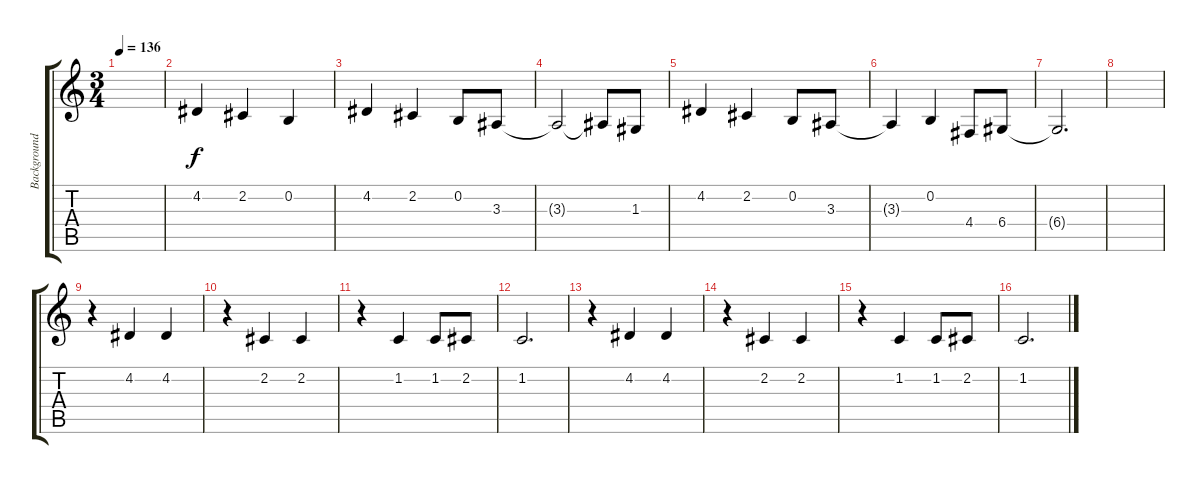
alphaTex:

\track ("Background Vocals" "Background") {instrument lead6voice}
\staff {score tabs}
\tuning (E4 B3 G3 D3 A2 E2) {hide}
\ts (3 4)
\tempo 136
\clef g2
\ks c
|
4.2.4 2.2.4 0.2.4 |
4.2.4 2.2.4 0.2.8 3.3.8 |
3.3{t}.2 3.3{t}.8 1.3.8 |
4.2.4 2.2.4 0.2.8 3.3.8 |
3.3{t}.4 0.2.4 4.4.8 6.4.8 |
6.4{t}.2{d} |
|
r.4 4.2.4 4.2.4 |
r.4 2.2.4 2.2.4 |
r.4 1.2.4 1.2.8 2.2.8 |
1.2.2{d} |
r.4 4.2.4 4.2.4 |
r.4 2.2.4 2.2.4 |
r.4 1.2.4 1.2.8 2.2.8 |
1.2.2{d}
